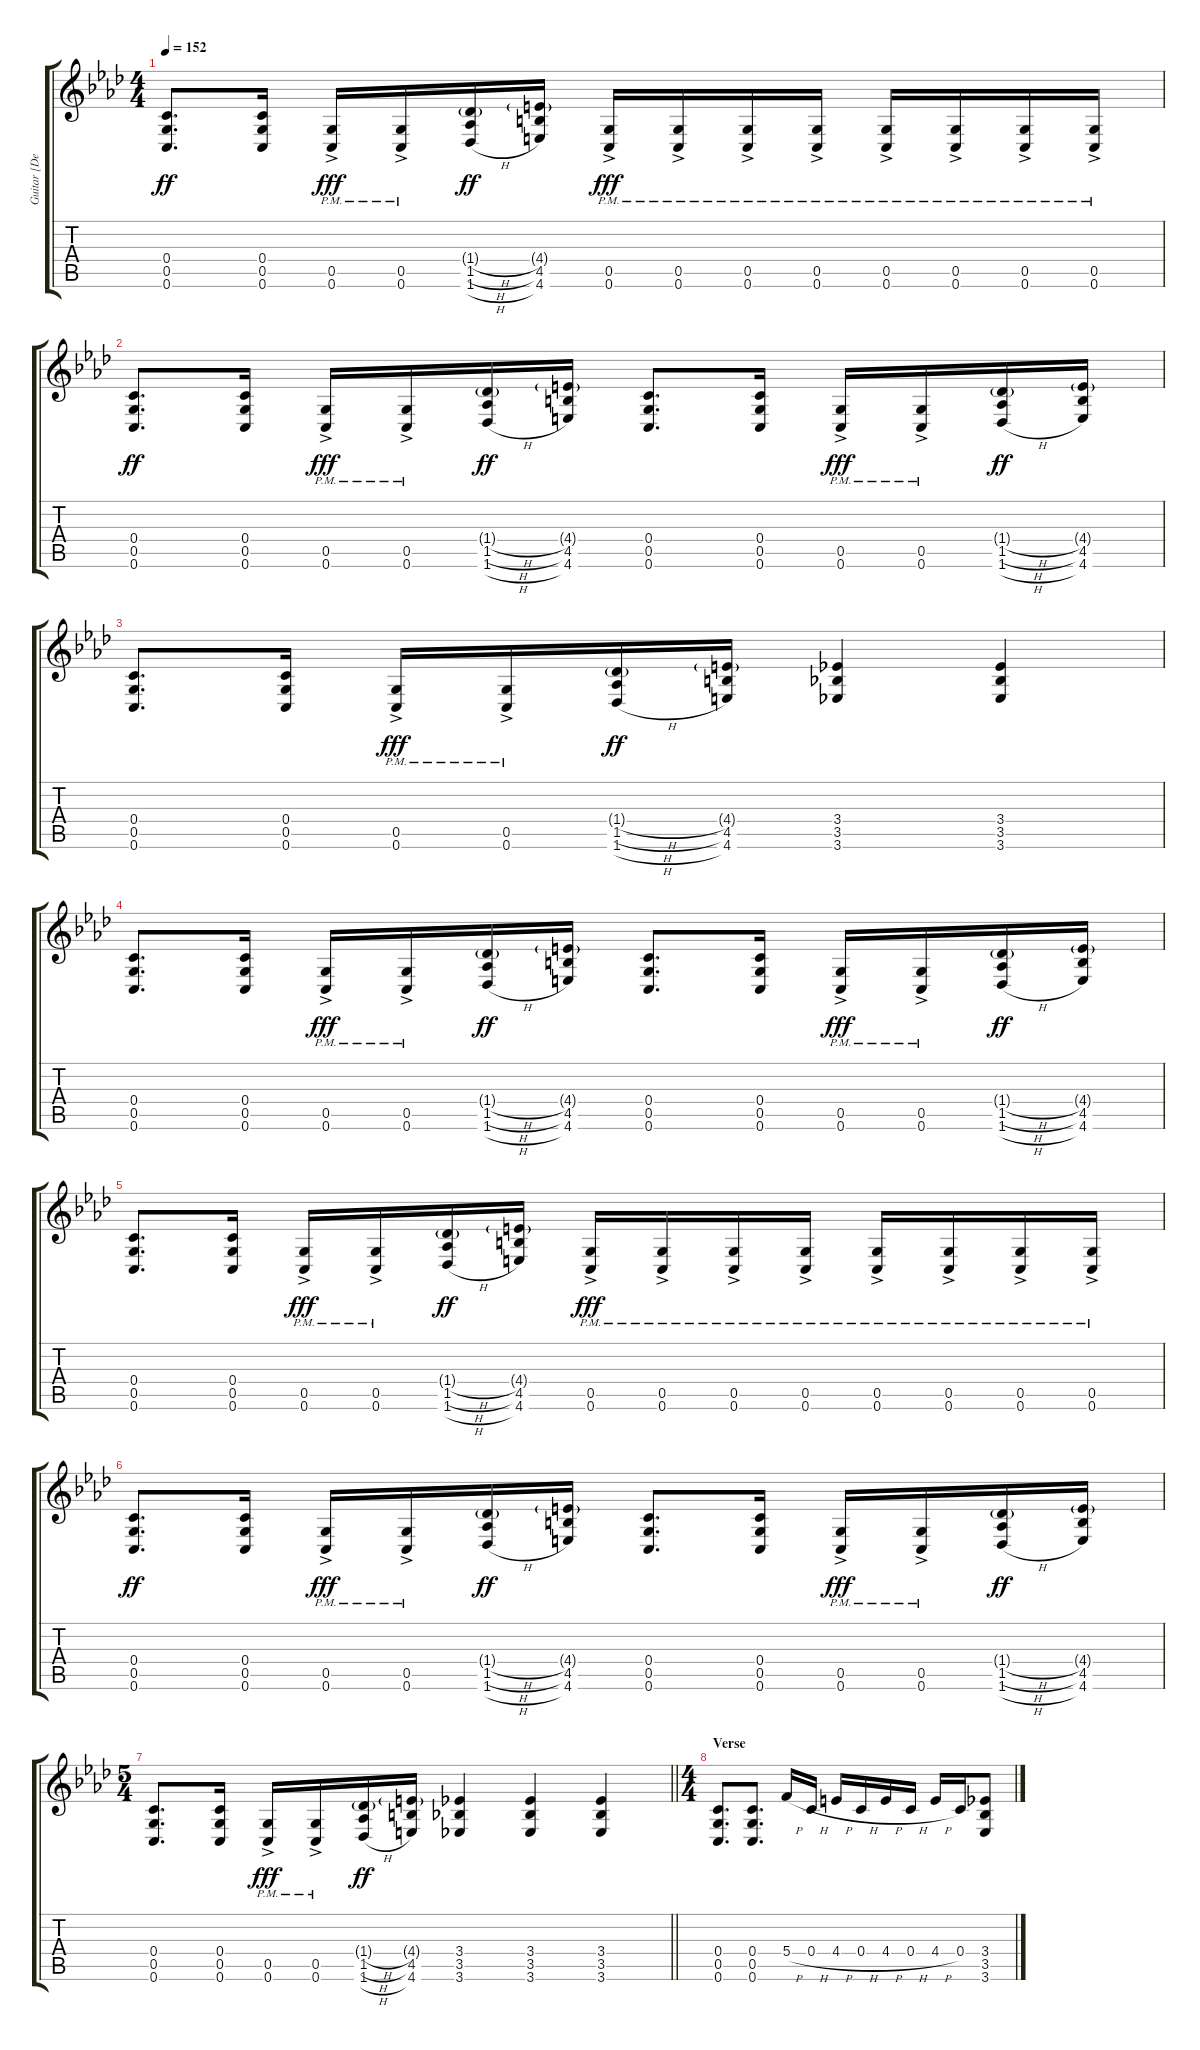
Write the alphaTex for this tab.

\track ("Guitar [Derek Miller]" "Guitar [De") {instrument distortionguitar}
\staff {score tabs}
\tuning (D4 A3 F3 C3 G2 C2) {hide}
\ts (4 4)
\tempo 152
\clef g2
\ks fminor
(0.4 0.5 0.6).8{d dy ff} (0.4 0.5 0.6).16 (0.5{ac pm} 0.6{ac pm}).16{dy fff} (0.5{ac pm} 0.6{ac pm}).16 (1.4{h g} 1.5{h} 1.6{h}).16{dy ff} (4.4{g} 4.5 4.6).16 (0.5{ac pm} 0.6{ac pm}).16{dy fff} (0.5{ac pm} 0.6{ac pm}).16 (0.5{ac pm} 0.6{ac pm}).16 (0.5{ac pm} 0.6{ac pm}).16 (0.5{ac pm} 0.6{ac pm}).16 (0.5{ac pm} 0.6{ac pm}).16 (0.5{ac pm} 0.6{ac pm}).16 (0.5{ac pm} 0.6{ac pm}).16 |
(0.4 0.5 0.6).8{d dy ff} (0.4 0.5 0.6).16 (0.5{ac pm} 0.6{ac pm}).16{dy fff} (0.5{ac pm} 0.6{ac pm}).16 (1.4{h g} 1.5{h} 1.6{h}).16{dy ff} (4.4{g} 4.5 4.6).16 (0.4 0.5 0.6).8{d} (0.4 0.5 0.6).16 (0.5{ac pm} 0.6{ac pm}).16{dy fff} (0.5{ac pm} 0.6{ac pm}).16 (1.4{h g} 1.5{h} 1.6{h}).16{dy ff} (4.4{g} 4.5 4.6).16 |
(0.4 0.5 0.6).8{d} (0.4 0.5 0.6).16 (0.5{ac pm} 0.6{ac pm}).16{dy fff} (0.5{ac pm} 0.6{ac pm}).16 (1.4{h g} 1.5{h} 1.6{h}).16{dy ff} (4.4{g} 4.5 4.6).16 (3.4 3.5 3.6).4 (3.4 3.5 3.6).4 |
(0.4 0.5 0.6).8{d} (0.4 0.5 0.6).16 (0.5{ac pm} 0.6{ac pm}).16{dy fff} (0.5{ac pm} 0.6{ac pm}).16 (1.4{h g} 1.5{h} 1.6{h}).16{dy ff} (4.4{g} 4.5 4.6).16 (0.4 0.5 0.6).8{d} (0.4 0.5 0.6).16 (0.5{ac pm} 0.6{ac pm}).16{dy fff} (0.5{ac pm} 0.6{ac pm}).16 (1.4{h g} 1.5{h} 1.6{h}).16{dy ff} (4.4{g} 4.5 4.6).16 |
(0.4 0.5 0.6).8{d} (0.4 0.5 0.6).16 (0.5{ac pm} 0.6{ac pm}).16{dy fff} (0.5{ac pm} 0.6{ac pm}).16 (1.4{h g} 1.5{h} 1.6{h}).16{dy ff} (4.4{g} 4.5 4.6).16 (0.5{ac pm} 0.6{ac pm}).16{dy fff} (0.5{ac pm} 0.6{ac pm}).16 (0.5{ac pm} 0.6{ac pm}).16 (0.5{ac pm} 0.6{ac pm}).16 (0.5{ac pm} 0.6{ac pm}).16 (0.5{ac pm} 0.6{ac pm}).16 (0.5{ac pm} 0.6{ac pm}).16 (0.5{ac pm} 0.6{ac pm}).16 |
(0.4 0.5 0.6).8{d dy ff} (0.4 0.5 0.6).16 (0.5{ac pm} 0.6{ac pm}).16{dy fff} (0.5{ac pm} 0.6{ac pm}).16 (1.4{h g} 1.5{h} 1.6{h}).16{dy ff} (4.4{g} 4.5 4.6).16 (0.4 0.5 0.6).8{d} (0.4 0.5 0.6).16 (0.5{ac pm} 0.6{ac pm}).16{dy fff} (0.5{ac pm} 0.6{ac pm}).16 (1.4{h g} 1.5{h} 1.6{h}).16{dy ff} (4.4{g} 4.5 4.6).16 |
\ts (5 4)
\barLineRight lightlight
(0.4 0.5 0.6).8{d} (0.4 0.5 0.6).16 (0.5{ac pm} 0.6{ac pm}).16{dy fff} (0.5{ac pm} 0.6{ac pm}).16 (1.4{h g} 1.5{h} 1.6{h}).16{dy ff} (4.4{g} 4.5 4.6).16 (3.4 3.5 3.6).4 (3.4 3.5 3.6).4 (3.4 3.5 3.6).4 |
\ts (4 4)
\section ("" "Verse")
(0.4 0.5 0.6).8{d} (0.4 0.5 0.6).8{d} 5.4{h}.16 0.4{h}.16 4.4{h}.16 0.4{h}.16 4.4{h}.16 0.4{h}.16 4.4{h}.16 0.4.16 (3.4 3.5 3.6).8
